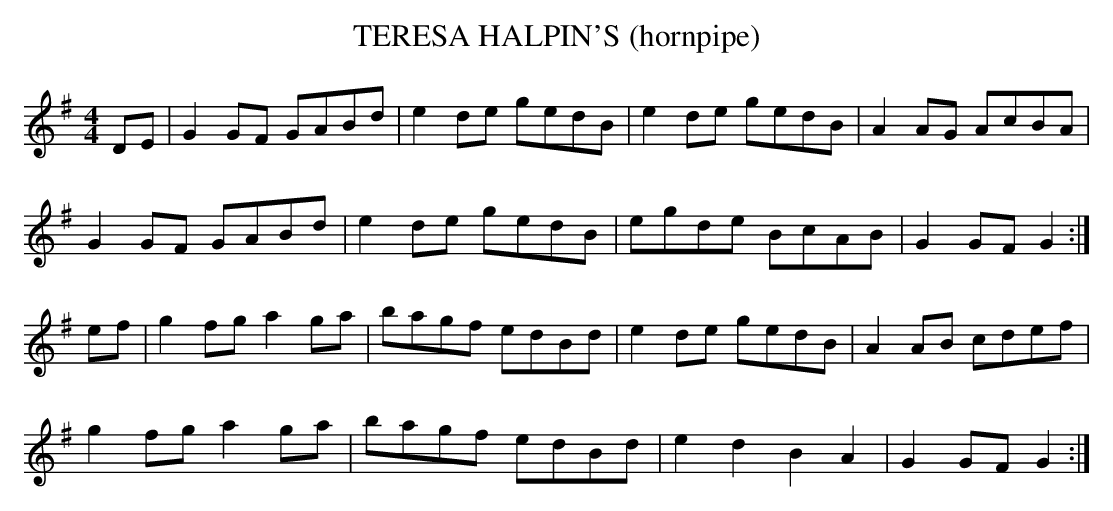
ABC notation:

X:1
T:TERESA HALPIN'S (hornpipe)
a better hornpipe!
L:1/8
M:4/4
K:G
DE|G2GF GABd|e2de gedB|e2de gedB|A2AG AcBA|
G2GF GABd|e2de gedB|egde BcAB|G2GF G2:|
ef|g2fg a2ga|bagf edBd|e2de gedB|A2AB cdef|
g2fg a2ga|bagf edBd|e2d2 B2A2|G2GF G2:|
